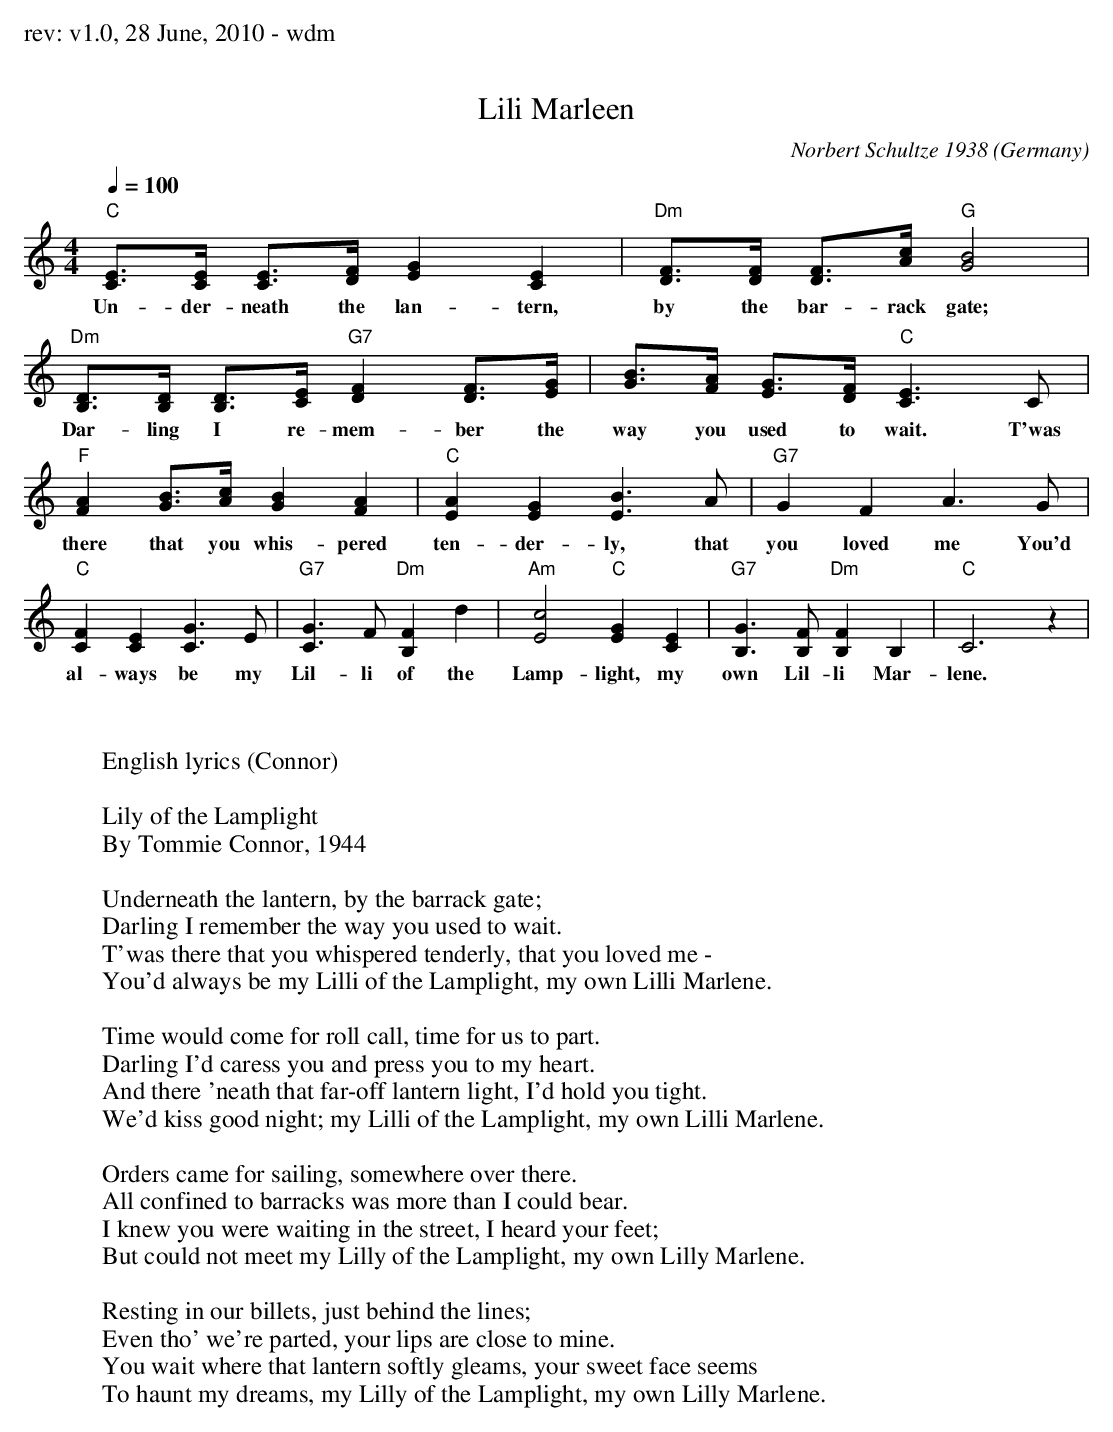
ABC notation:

X:1
T:Lili Marleen
C:Norbert Schultze 1938
O:Germany
M:4/4
L:1/8
Q:1/4=100
K:C             %transposed from G
"C"[EC]>[EC] [EC]>[FD] [GE]2 [EC]2 | "Dm"[FD]>[FD] [FD]>[cA] "G"[BG]4 |
w:Un-der-neath the lan-tern, by the bar-rack gate;
"Dm"[DB,]>[DB,] [DB,]>[EC] "G7"[FD]2 [FD]>[GE] | [BG]>[AF] [GE]>[FD] "C"[EC]3 C |
w:Dar-ling I re-mem-ber the way you used to wait. T'was
"F"[AF]2 [BG]>[cA] [BG]2 [AF]2 | "C"[AE]2 [GE]2 [BE]3 A | "G7"G2 F2 A3 G |
w:there that you whis-pered ten-der-ly, that you loved me You'd
"C"[FC]2 [EC]2 [GC]3 E | "G7"[GC]3 F "Dm"[FB,]2 d2 | "Am"[cE]4 "C"[GE]2 [EC]2 | "G7"[GB,]3 [FB,] "Dm"[FB,]2 B,2 | "C"C6 z2 |
w:al-ways be my Lil-li of the Lamp-light, my own Lil-li Mar-lene.
W:
W:
W:English lyrics (Connor)
W:
W:Lily of the Lamplight
W:By Tommie Connor, 1944
W:
W:Underneath the lantern, by the barrack gate;
W:Darling I remember the way you used to wait.
W:T'was there that you whispered tenderly, that you loved me -
W:You'd always be my Lilli of the Lamplight, my own Lilli Marlene.
W:
W:Time would come for roll call, time for us to part.
W:Darling I'd caress you and press you to my heart.
W:And there 'neath that far-off lantern light, I'd hold you tight.
W:We'd kiss good night; my Lilli of the Lamplight, my own Lilli Marlene.
W:
W:Orders came for sailing, somewhere over there.
W:All confined to barracks was more than I could bear.
W:I knew you were waiting in the street, I heard your feet;
W:But could not meet my Lilly of the Lamplight, my own Lilly Marlene.
W:
W:Resting in our billets, just behind the lines;
W:Even tho' we're parted, your lips are close to mine.
W:You wait where that lantern softly gleams, your sweet face seems
W:To haunt my dreams, my Lilly of the Lamplight, my own Lilly Marlene.
